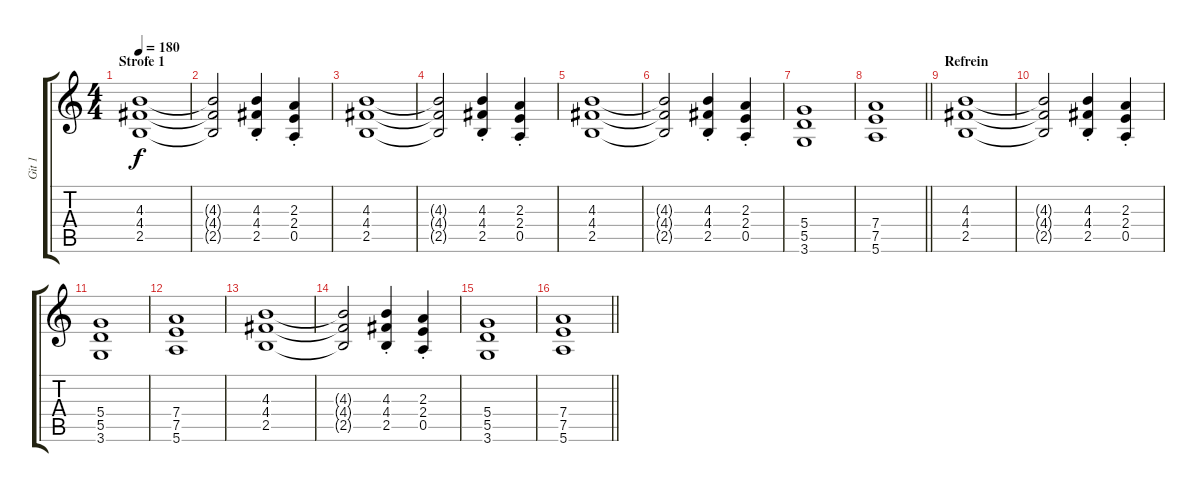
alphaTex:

\track ("Git 1" "Git 1") {instrument distortionguitar}
\staff {score tabs}
\tuning (E4 B3 G3 D3 A2 E2) {hide}
\ts (4 4)
\section ("" "Strofe 1")
\tempo 180
\clef g2
\ks c
(4.3 4.4 2.5).1{dy f} |
(4.3{t} 4.4{t} 2.5{t}).2 (4.3 4.4 2.5{st}).4 (2.3 2.4 0.5{st}).4 |
(4.3 4.4 2.5).1 |
(4.3{t} 4.4{t} 2.5{t}).2 (4.3 4.4 2.5{st}).4 (2.3 2.4 0.5{st}).4 |
(4.3 4.4 2.5).1 |
(4.3{t} 4.4{t} 2.5{t}).2 (4.3 4.4 2.5{st}).4 (2.3 2.4 0.5{st}).4 |
(5.4 5.5 3.6).1 |
\barLineRight lightlight
(7.4 7.5 5.6).1 |
\section ("" "Refrein")
(4.3 4.4 2.5).1 |
(4.3{t} 4.4{t} 2.5{t}).2 (4.3 4.4 2.5{st}).4 (2.3 2.4 0.5{st}).4 |
(5.4 5.5 3.6).1 |
(7.4 7.5 5.6).1 |
(4.3 4.4 2.5).1 |
(4.3{t} 4.4{t} 2.5{t}).2 (4.3 4.4 2.5{st}).4 (2.3 2.4 0.5{st}).4 |
(5.4 5.5 3.6).1 |
\barLineRight lightlight
(7.4 7.5 5.6).1
